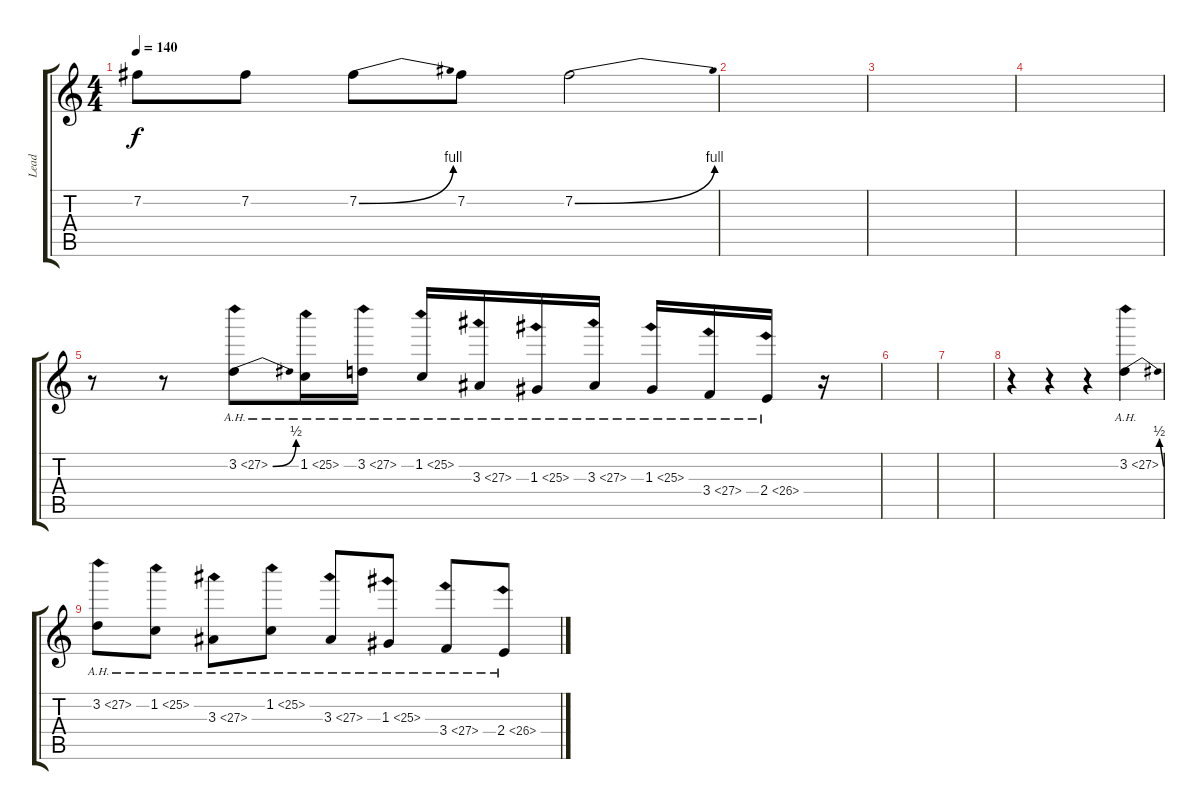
\track ("Lead" "Lead") {instrument distortionguitar}
\staff {score tabs}
\tuning (E4 B3 G3 D3 A2 E2) {hide}
\ts (4 4)
\tempo 140
\clef g2
\ks c
7.2{t}.8{dy f} 7.2.8 7.2{be (bend 0 0 60 4)}.8 7.2.8 7.2{be (bend 0 0 60 4)}.2 |
|
|
|
r.8 r.8 3.2{be (bend 0 0 60 2) ah 24}.8 1.2{ah 24}.16 3.2{ah 24}.16 1.2{ah 24}.16 3.3{ah 24}.16 1.3{ah 24}.16 3.3{ah 24}.16 1.3{ah 24}.16 3.4{ah 24}.16 2.4{ah 24}.16 r.16 |
|
|
r.4 r.4 r.4 3.2{be (bend 0 0 60 2) ah 24}.4 |
3.2{ah 24}.8 1.2{ah 24}.8 3.3{ah 24}.8 1.2{ah 24}.8 3.3{ah 24}.8 1.3{ah 24}.8 3.4{ah 24}.8 2.4{ah 24}.8
